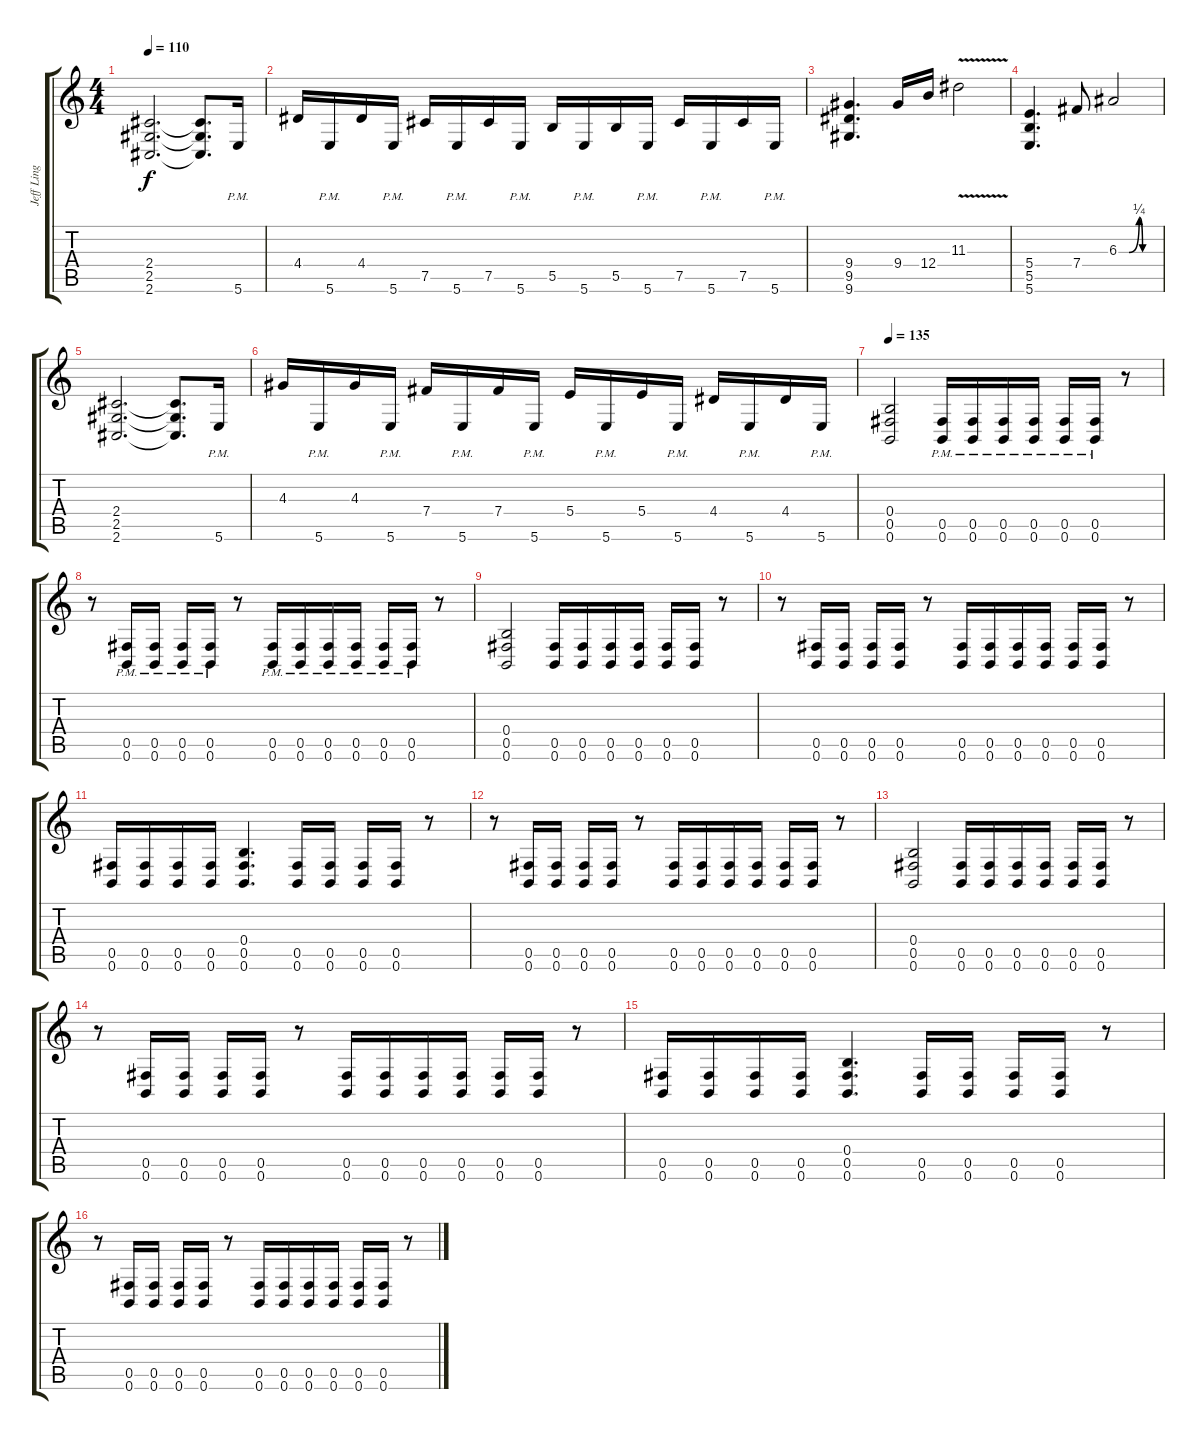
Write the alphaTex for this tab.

\track ("Jeff Ling" "Jeff Ling") {instrument distortionguitar}
\staff {score tabs}
\tuning (Db4 Ab3 E3 B2 Gb2 B1) {hide}
\ts (4 4)
\tempo 110
\clef g2
\ks c
(2.4 2.5 2.6).2{d dy f} (2.4{t} 2.5{t} 2.6{t}).8{d} 5.6{pm}.16 |
4.4.16 5.6{pm}.16 4.4.16 5.6{pm}.16 7.5.16 5.6{pm}.16 7.5.16 5.6{pm}.16 5.5.16 5.6{pm}.16 5.5.16 5.6{pm}.16 7.5.16 5.6{pm}.16 7.5.16 5.6{pm}.16 |
(9.4 9.5 9.6).4{d} 9.4.16 12.4.16 11.3{v}.2 |
(5.4 5.5 5.6).4{d} 7.4.8 6.3{be (custom 0 0 15 0 30 1 35 0 45 0 60 0)}.2 |
(2.4 2.5 2.6).2{d} (2.4{t} 2.5{t} 2.6{t}).8{d} 5.6{pm}.16 |
4.3.16 5.6{pm}.16 4.3.16 5.6{pm}.16 7.4.16 5.6{pm}.16 7.4.16 5.6{pm}.16 5.4.16 5.6{pm}.16 5.4.16 5.6{pm}.16 4.4.16 5.6{pm}.16 4.4.16 5.6{pm}.16 |
\tempo 135
(0.4 0.5 0.6).2 (0.5{pm} 0.6{pm}).16 (0.5{pm} 0.6{pm}).16 (0.5{pm} 0.6{pm}).16 (0.5{pm} 0.6{pm}).16 (0.5{pm} 0.6{pm}).16 (0.5{pm} 0.6{pm}).16 r.8 |
r.8 (0.5{pm} 0.6{pm}).16 (0.5{pm} 0.6{pm}).16 (0.5{pm} 0.6{pm}).16 (0.5{pm} 0.6{pm}).16 r.8 (0.5{pm} 0.6{pm}).16 (0.5{pm} 0.6{pm}).16 (0.5{pm} 0.6{pm}).16 (0.5{pm} 0.6{pm}).16 (0.5{pm} 0.6{pm}).16 (0.5{pm} 0.6{pm}).16 r.8 |
(0.4 0.5 0.6).2 (0.5 0.6).16 (0.5 0.6).16 (0.5 0.6).16 (0.5 0.6).16 (0.5 0.6).16 (0.5 0.6).16 r.8 |
r.8 (0.5 0.6).16 (0.5 0.6).16 (0.5 0.6).16 (0.5 0.6).16 r.8 (0.5 0.6).16 (0.5 0.6).16 (0.5 0.6).16 (0.5 0.6).16 (0.5 0.6).16 (0.5 0.6).16 r.8 |
(0.5 0.6).16 (0.5 0.6).16 (0.5 0.6).16 (0.5 0.6).16 (0.4 0.5 0.6).4{d} (0.5 0.6).16 (0.5 0.6).16 (0.5 0.6).16 (0.5 0.6).16 r.8 |
r.8 (0.5 0.6).16 (0.5 0.6).16 (0.5 0.6).16 (0.5 0.6).16 r.8 (0.5 0.6).16 (0.5 0.6).16 (0.5 0.6).16 (0.5 0.6).16 (0.5 0.6).16 (0.5 0.6).16 r.8 |
(0.4 0.5 0.6).2 (0.5 0.6).16 (0.5 0.6).16 (0.5 0.6).16 (0.5 0.6).16 (0.5 0.6).16 (0.5 0.6).16 r.8 |
r.8 (0.5 0.6).16 (0.5 0.6).16 (0.5 0.6).16 (0.5 0.6).16 r.8 (0.5 0.6).16 (0.5 0.6).16 (0.5 0.6).16 (0.5 0.6).16 (0.5 0.6).16 (0.5 0.6).16 r.8 |
(0.5 0.6).16 (0.5 0.6).16 (0.5 0.6).16 (0.5 0.6).16 (0.4 0.5 0.6).4{d} (0.5 0.6).16 (0.5 0.6).16 (0.5 0.6).16 (0.5 0.6).16 r.8 |
r.8 (0.5 0.6).16 (0.5 0.6).16 (0.5 0.6).16 (0.5 0.6).16 r.8 (0.5 0.6).16 (0.5 0.6).16 (0.5 0.6).16 (0.5 0.6).16 (0.5 0.6).16 (0.5 0.6).16 r.8
